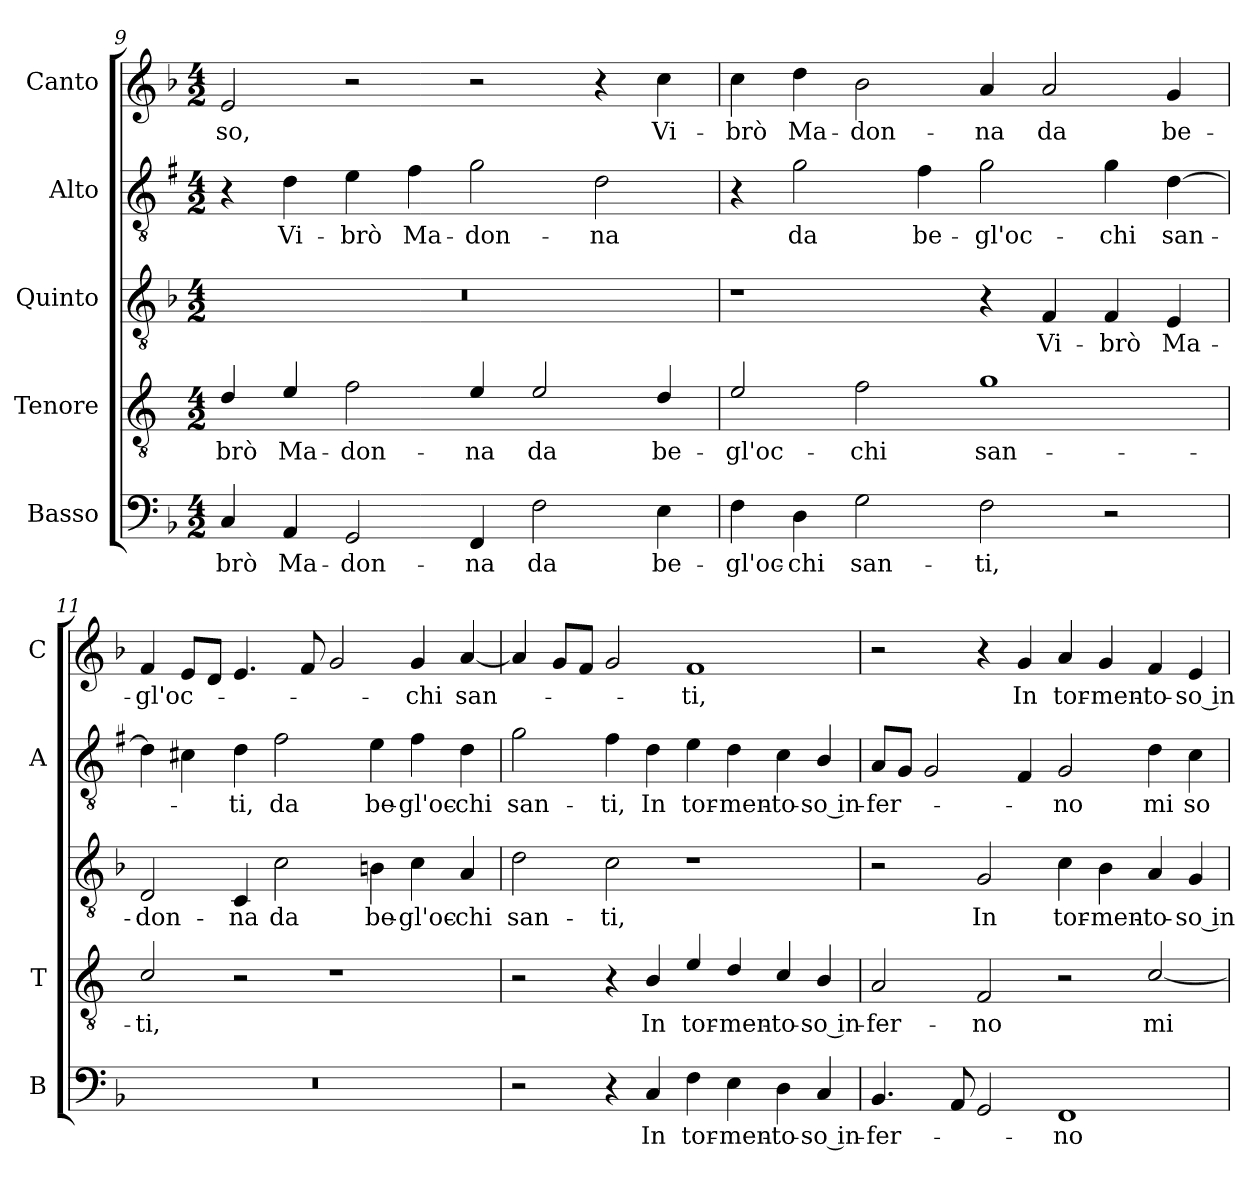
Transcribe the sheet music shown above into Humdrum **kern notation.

**kern	**text	**kern	**text	**kern	**text	**kern	**text	**kern	**text
*part5	*part5	*part4	*part4	*part3	*part3	*part2	*part2	*part1	*part1
*staff5	*staff5	*staff4	*staff4	*staff3	*staff3	*staff2	*staff2	*staff1	*staff1
*I"Basso	*	*I"Tenore	*	*I"Quinto	*	*I"Alto	*	*I"Canto	*
*I'B	*	*I'T	*	*	*	*I'A	*	*I'C	*
!!LO:LB:g=z
*clefF4	*	*clefGv2	*	*clefGv2	*	*clefGv2	*	*clefG2	*
*	*	*ITrd4c7	*	*	*	*ITrd1c2	*	*	*
*k[b-]	*	*k[b-]	*	*k[b-]	*	*k[b-]	*	*k[b-]	*
*F:	*	*F:	*	*F:	*	*F:	*	*F:	*
*M4/2	*	*M4/2	*	*M4/2	*	*M4/2	*	*M4/2	*
=9	=9	=9	=9	=9	=9	=9	=9	=9	=9
!	!LO:LY:b	!	!LO:LY:b	!	!	!	!	!	!LO:LY:b
4C/	-brò	4G/	-brò	0r	.	4r	.	2e/	-so,
!	!LO:LY:b	!	!LO:LY:b	!	!	!	!LO:LY:b	!	!
4AA/	Ma-	4A/	Ma-	.	.	4c\	Vi-	.	.
!	!LO:LY:b	!	!LO:LY:b	!	!	!	!LO:LY:b	!	!
2GG/	-don-	2B-\	-don-	.	.	4d\	-brò	2r	.
!	!	!	!	!	!	!	!LO:LY:b	!	!
.	.	.	.	.	.	4e\	Ma-	.	.
!	!LO:LY:b	!	!LO:LY:b	!	!	!	!LO:LY:b	!	!
4FF/	-na	4A/	-na	.	.	2f\	-don-	2r	.
!	!LO:LY:b	!	!LO:LY:b	!	!	!	!	!	!
2F\	da	2A/	da	.	.	.	.	.	.
!	!	!	!	!	!	!	!LO:LY:b	!	!
.	.	.	.	.	.	2c\	-na	4r	.
!	!LO:LY:b	!	!LO:LY:b	!	!	!	!	!	!LO:LY:b
4E\	be-	4G/	be-	.	.	.	.	4cc\	Vi-
=10	=10	=10	=10	=10	=10	=10	=10	=10	=10
!	!LO:LY:b	!	!LO:LY:b	!	!	!	!	!	!LO:LY:b
4F\	-gl'oc-	2A/	-gl'oc-	1r	.	4r	.	4cc\	-brò
!	!LO:LY:b	!	!	!	!	!	!LO:LY:b	!	!LO:LY:b
4D\	-chi	.	.	.	.	2f\	da	4dd\	Ma-
!	!LO:LY:b	!	!LO:LY:b	!	!	!	!	!	!LO:LY:b
2G\	san-	2B-\	-chi	.	.	.	.	2b-\	-don-
!	!	!	!	!	!	!	!LO:LY:b	!	!
.	.	.	.	.	.	4e\	be-	.	.
!	!LO:LY:b	!	!LO:LY:b	!	!	!	!LO:LY:b	!	!LO:LY:b
2F\	-ti,	1c	san-	4r	.	2f\	-gl'oc-	4a/	-na
!	!	!	!	!	!LO:LY:b	!	!	!	!LO:LY:b
.	.	.	.	4F/	Vi-	.	.	2a/	da
!	!	!	!	!	!LO:LY:b	!	!LO:LY:b	!	!
2r	.	.	.	4F/	-brò	4f\	-chi	.	.
!	!	!	!	!	!LO:LY:b	!	!LO:LY:b	!	!LO:LY:b
.	.	.	.	4E/	Ma-	[4c\	san-	4g/	be-
=11	=11	=11	=11	=11	=11	=11	=11	=11	=11
!	!	!	!LO:LY:b	!	!LO:LY:b	!	!	!	!LO:LY:b
0r	.	2F/	-ti,	2D/	-don-	4c\]	.	4f/	-gl'oc-
.	.	.	.	.	.	4Bn\	.	8e/L	.
.	.	.	.	.	.	.	.	8d/J	.
!	!	!	!	!	!LO:LY:b	!	!LO:LY:b	!	!
.	.	2r	.	4C/	-na	4c\	-ti,	4.e/	.
!	!	!	!	!	!LO:LY:b	!	!LO:LY:b	!	!
.	.	.	.	2c\	da	2e\	da	.	.
.	.	.	.	.	.	.	.	8f/	.
.	.	1r	.	.	.	.	.	2g/	.
!	!	!	!	!	!LO:LY:b	!	!LO:LY:b	!	!
.	.	.	.	4Bn\	be-	4d\	be-	.	.
!	!	!	!	!	!LO:LY:b	!	!LO:LY:b	!	!LO:LY:b
.	.	.	.	4c\	-gl'oc-	4e\	-gl'oc-	4g/	-chi
!	!	!	!	!	!LO:LY:b	!	!LO:LY:b	!	!LO:LY:b
.	.	.	.	4A/	-chi	4c\	-chi	[4a/	san-
!!LO:LB:g=z
=12	=12	=12	=12	=12	=12	=12	=12	=12	=12
!	!	!	!	!	!LO:LY:b	!	!LO:LY:b	!	!
2r	.	2r	.	2d\	san-	2f\	san-	4a/]	.
.	.	.	.	.	.	.	.	8g/L	.
.	.	.	.	.	.	.	.	8f/J	.
!	!	!	!	!	!LO:LY:b	!	!LO:LY:b	!	!
4r	.	4r	.	2c\	-ti,	4e\	-ti,	2g/	.
!	!LO:LY:b	!	!LO:LY:b	!	!	!	!LO:LY:b	!	!
4C/	In	4E/	In	.	.	4c\	In	.	.
!	!LO:LY:b	!	!LO:LY:b	!	!	!	!LO:LY:b	!	!LO:LY:b
4F\	tor-	4A/	tor-	1r	.	4d\	tor-	1f	-ti,
!	!LO:LY:b	!	!LO:LY:b	!	!	!	!LO:LY:b	!	!
4E\	-men-	4G/	-men-	.	.	4c\	-men-	.	.
!	!LO:LY:b	!	!LO:LY:b	!	!	!	!LO:LY:b	!	!
4D\	-to-	4F/	-to-	.	.	4B-\	-to-	.	.
!	!LO:LY:b	!	!LO:LY:b	!	!	!	!LO:LY:b	!	!
4C/	-so in-	4E/	-so in-	.	.	4A/	-so in-	.	.
=13	=13	=13	=13	=13	=13	=13	=13	=13	=13
!	!LO:LY:b	!	!LO:LY:b	!	!	!	!LO:LY:b	!	!
4.BB-/	-fer-	2D/	-fer-	2r	.	8G/L	-fer-	2r	.
.	.	.	.	.	.	8F/J	.	.	.
.	.	.	.	.	.	2F/	.	.	.
8AA/	.	.	.	.	.	.	.	.	.
!	!	!	!LO:LY:b	!	!LO:LY:b	!	!	!	!
2GG/	.	2BB-/	-no	2G/	In	.	.	4r	.
!	!	!	!	!	!	!	!	!	!LO:LY:b
.	.	.	.	.	.	4E/	.	4g/	In
!	!LO:LY:b	!	!	!	!LO:LY:b	!	!LO:LY:b	!	!LO:LY:b
1FF	-no	2r	.	4c\	tor-	2F/	-no	4a/	tor-
!	!	!	!	!	!LO:LY:b	!	!	!	!LO:LY:b
.	.	.	.	4B-\	-men-	.	.	4g/	-men-
!	!	!	!LO:LY:b	!	!LO:LY:b	!	!LO:LY:b	!	!LO:LY:b
.	.	[2F/	mi	4A/	-to-	4c\	mi	4f/	-to-
!	!	!	!	!	!LO:LY:b	!	!LO:LY:b	!	!LO:LY:b
.	.	.	.	4G/	-so in-	4B-\	so-	4e/	-so in-
=	=	=	=	=	=	=	=	=	=
*-	*-	*-	*-	*-	*-	*-	*-	*-	*-
